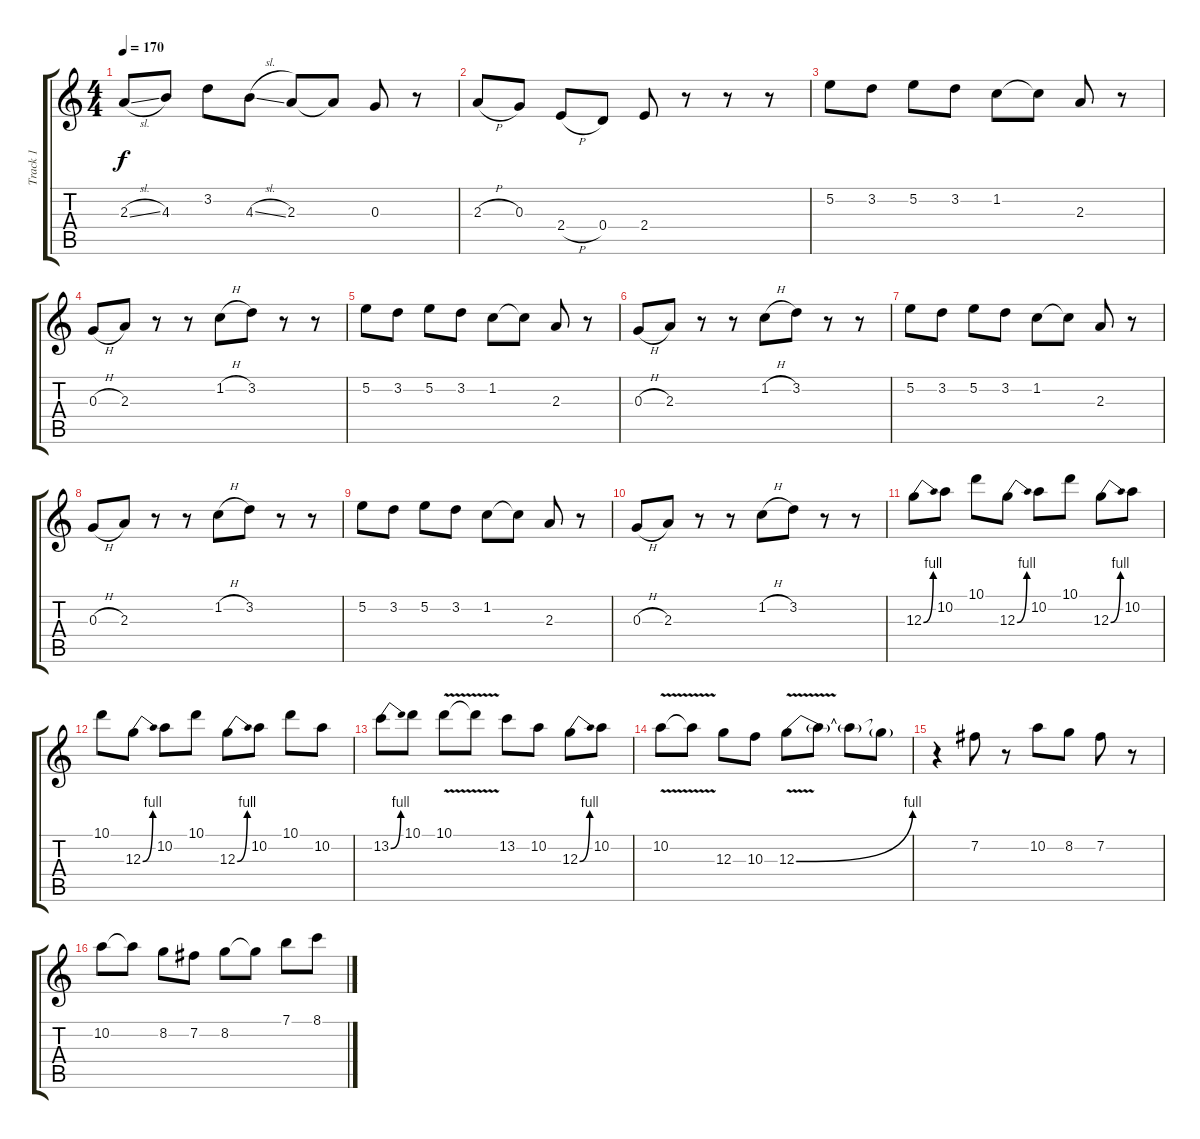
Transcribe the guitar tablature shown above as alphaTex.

\track ("Track 1" "Track 1") {mute instrument overdrivenguitar}
\staff {score tabs}
\tuning (E4 B3 G3 D3 A2 E2) {hide}
\ts (4 4)
\tempo 170
\clef g2
\ks c
2.3{sl}.8{dy f} 4.3.8 3.2.8 4.3{sl}.8 2.3.8 2.3{t}.8 0.3.8 r.8 |
2.3{h}.8 0.3.8 2.4{h}.8 0.4.8 2.4.8 r.8 r.8 r.8 |
5.2.8 3.2.8 5.2.8 3.2.8 1.2.8 1.2{t}.8 2.3.8 r.8 |
0.3{h}.8 2.3.8 r.8 r.8 1.2{h}.8 3.2.8 r.8 r.8 |
5.2.8 3.2.8 5.2.8 3.2.8 1.2.8 1.2{t}.8 2.3.8 r.8 |
0.3{h}.8 2.3.8 r.8 r.8 1.2{h}.8 3.2.8 r.8 r.8 |
5.2.8 3.2.8 5.2.8 3.2.8 1.2.8 1.2{t}.8 2.3.8 r.8 |
0.3{h}.8 2.3.8 r.8 r.8 1.2{h}.8 3.2.8 r.8 r.8 |
5.2.8 3.2.8 5.2.8 3.2.8 1.2.8 1.2{t}.8 2.3.8 r.8 |
0.3{h}.8 2.3.8 r.8 r.8 1.2{h}.8 3.2.8 r.8 r.8 |
12.3{be (bend 0 0 60 4)}.8 10.2.8 10.1.8 12.3{be (bend 0 0 60 4)}.8 10.2.8 10.1.8 12.3{be (bend 0 0 60 4)}.8 10.2.8 |
10.1.8 12.3{be (bend 0 0 60 4)}.8 10.2.8 10.1.8 12.3{be (bend 0 0 60 4)}.8 10.2.8 10.1.8 10.2.8 |
13.2{be (bend 0 0 60 4)}.8 10.1.8 10.1{v}.8 10.1{t}.8 13.2.8 10.2.8 12.3{be (bend 0 0 60 4)}.8 10.2.8 |
10.2{v}.8 10.2{t}.8 12.3.8 10.3.8 12.3{be (bend 0 0 60 4) v}.8 12.3{t}.8 12.3{t}.8 12.3{t}.8 |
r.4 7.2.8 r.8 10.2.8 8.2.8 7.2.8 r.8 |
10.2.8 10.2{t}.8 8.2.8 7.2.8 8.2.8 8.2{t}.8 7.1.8 8.1.8
